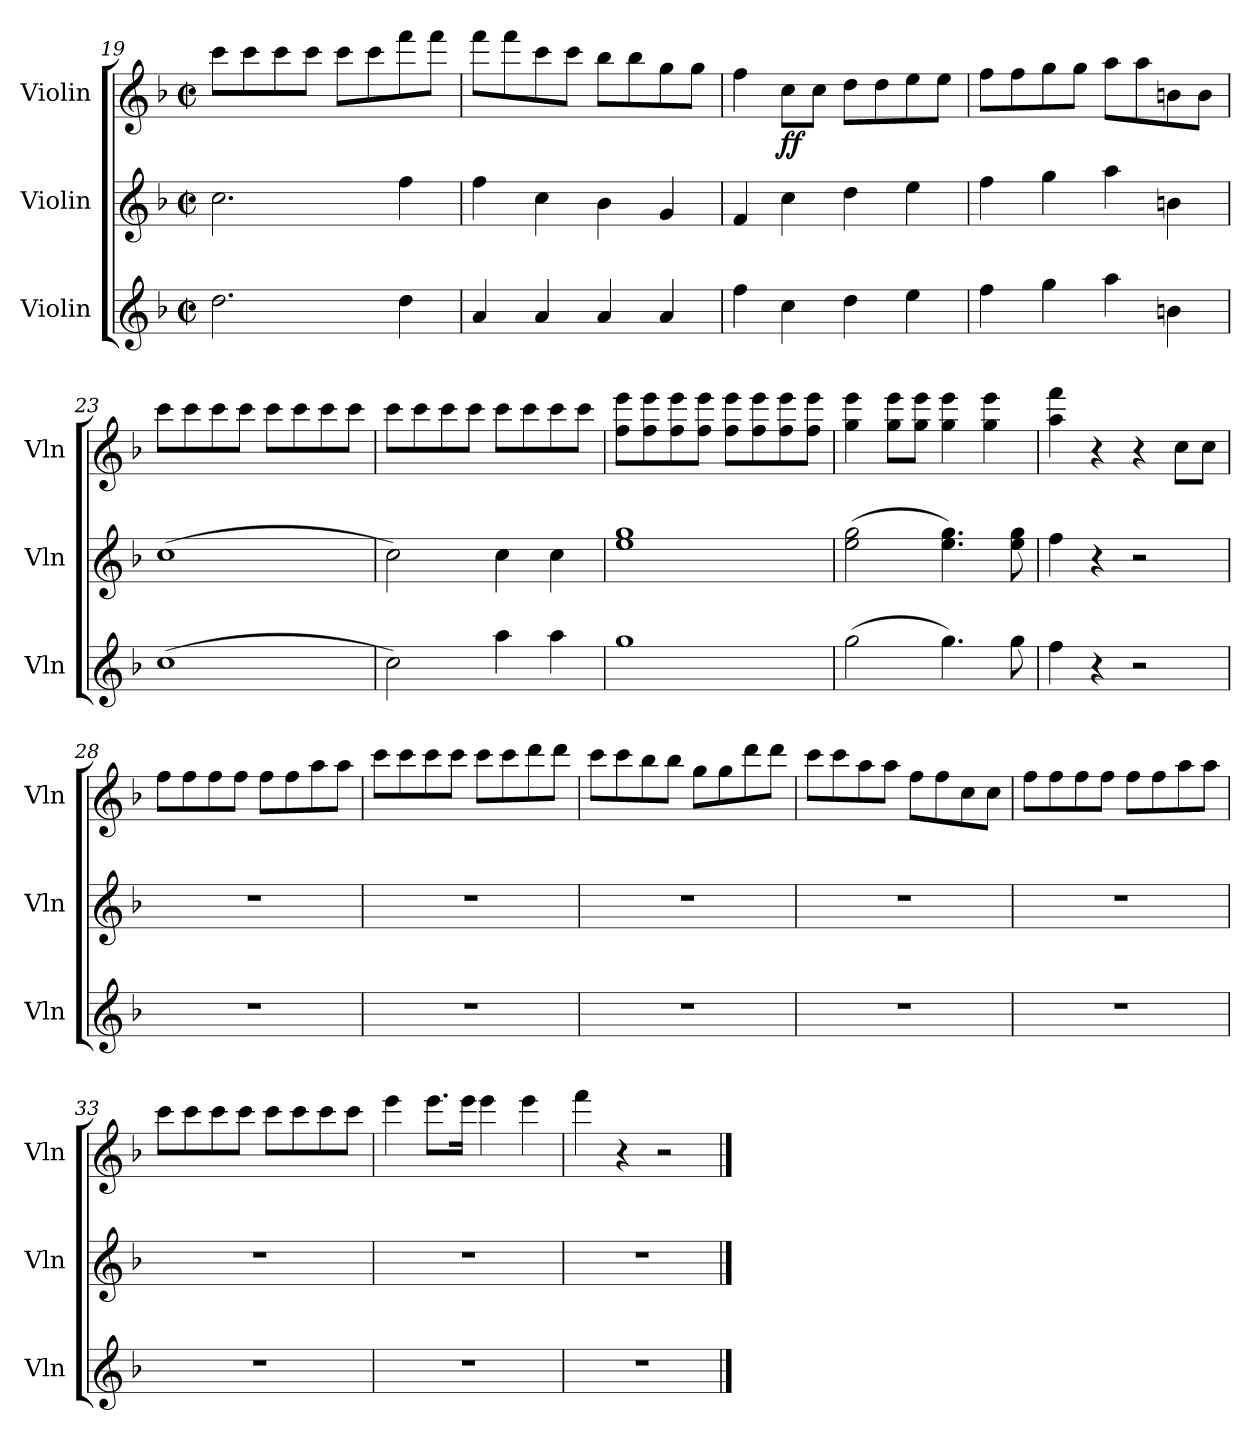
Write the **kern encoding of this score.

**kern	**kern	**kern	**dynam
*part3	*part2	*part1	*part1
*staff3	*staff2	*staff1	*staff1
*I"Violin	*I"Violin	*I"Violin	*
*I'Vln	*I'Vln	*I'Vln	*
*clefG2	*clefG2	*clefG2	*
*k[b-]	*k[b-]	*k[b-]	*
*M2/2	*M2/2	*M2/2	*
*met(c|)	*met(c|)	*met(c|)	*
=19	=19	=19	=19
2.dd\	2.cc\	8ccc\L	.
.	.	8ccc\	.
.	.	8ccc\	.
.	.	8ccc\J	.
.	.	8ccc\L	.
.	.	8ccc\	.
4dd\	4ff\	8fff\	.
.	.	8fff\J	.
=20	=20	=20	=20
4a/	4ff\	8fff\L	.
.	.	8fff\	.
4a/	4cc\	8ccc\	.
.	.	8ccc\J	.
4a/	4b-\	8bb-\L	.
.	.	8bb-\	.
4a/	4g/	8gg\	.
.	.	8gg\J	.
!!LO:LB:g=z
=21	=21	=21	=21
4ff\	4f/	4ff\	.
!	!	!	!LO:DY:b
4cc\	4cc\	8cc\L	ff
.	.	8cc\J	.
4dd\	4dd\	8dd\L	.
.	.	8dd\	.
4ee\	4ee\	8ee\	.
.	.	8ee\J	.
=22	=22	=22	=22
4ff\	4ff\	8ff\L	.
.	.	8ff\	.
4gg\	4gg\	8gg\	.
.	.	8gg\J	.
4aa\	4aa\	8aa\L	.
.	.	8aa\	.
4bn\	4bn\	8bn\	.
.	.	8b\J	.
=23	=23	=23	=23
(>1cc	(>1cc	8ccc\L	.
.	.	8ccc\	.
.	.	8ccc\	.
.	.	8ccc\J	.
.	.	8ccc\L	.
.	.	8ccc\	.
.	.	8ccc\	.
.	.	8ccc\J	.
=24	=24	=24	=24
2cc\)	2cc\)	8ccc\L	.
.	.	8ccc\	.
.	.	8ccc\	.
.	.	8ccc\J	.
4aa\	4cc\	8ccc\L	.
.	.	8ccc\	.
4aa\	4cc\	8ccc\	.
.	.	8ccc\J	.
!!LO:PB:g=z
=25	=25	=25	=25
1gg	1ee 1gg	8ff\ 8eee\L	.
.	.	8ff\ 8eee\	.
.	.	8ff\ 8eee\	.
.	.	8ff\ 8eee\J	.
.	.	8ff\ 8eee\L	.
.	.	8ff\ 8eee\	.
.	.	8ff\ 8eee\	.
.	.	8ff\ 8eee\J	.
=26	=26	=26	=26
(>2gg\	(>2ee\ 2gg\	4gg\ 4eee\	.
.	.	8gg\ 8eee\L	.
.	.	8gg\ 8eee\J	.
4.gg\)	4.ee\ 4.gg\)	4gg\ 4eee\	.
.	.	4gg\ 4eee\	.
8gg\	8ee\ 8gg\	.	.
=27	=27	=27	=27
4ff\	4ff\	4aa\ 4fff\	.
4r	4r	4r	.
2r	2r	4r	.
.	.	8cc\L	.
.	.	8cc\J	.
=28	=28	=28	=28
1r	1r	8ff\L	.
.	.	8ff\	.
.	.	8ff\	.
.	.	8ff\J	.
.	.	8ff\L	.
.	.	8ff\	.
.	.	8aa\	.
.	.	8aa\J	.
!!LO:LB:g=z
=29	=29	=29	=29
1r	1r	8ccc\L	.
.	.	8ccc\	.
.	.	8ccc\	.
.	.	8ccc\J	.
.	.	8ccc\L	.
.	.	8ccc\	.
.	.	8ddd\	.
.	.	8ddd\J	.
!!LO:LB:g=z
=30	=30	=30	=30
1r	1r	8ccc\L	.
.	.	8ccc\	.
.	.	8bb-\	.
.	.	8bb-\J	.
.	.	8gg\L	.
.	.	8gg\	.
.	.	8ddd\	.
.	.	8ddd\J	.
=31	=31	=31	=31
1r	1r	8ccc\L	.
.	.	8ccc\	.
.	.	8aa\	.
.	.	8aa\J	.
.	.	8ff\L	.
.	.	8ff\	.
.	.	8cc\	.
.	.	8cc\J	.
=32	=32	=32	=32
1r	1r	8ff\L	.
.	.	8ff\	.
.	.	8ff\	.
.	.	8ff\J	.
.	.	8ff\L	.
.	.	8ff\	.
.	.	8aa\	.
.	.	8aa\J	.
=33	=33	=33	=33
1r	1r	8ccc\L	.
.	.	8ccc\	.
.	.	8ccc\	.
.	.	8ccc\J	.
.	.	8ccc\L	.
.	.	8ccc\	.
.	.	8ccc\	.
.	.	8ccc\J	.
!!LO:LB:g=z
=34	=34	=34	=34
1r	1r	4eee\	.
.	.	8.eee\L	.
.	.	16eee\Jk	.
.	.	4eee\	.
.	.	4eee\	.
=35	=35	=35	=35
1r	1r	4fff\	.
.	.	4r	.
.	.	2r	.
==	==	==	==
*-	*-	*-	*-
